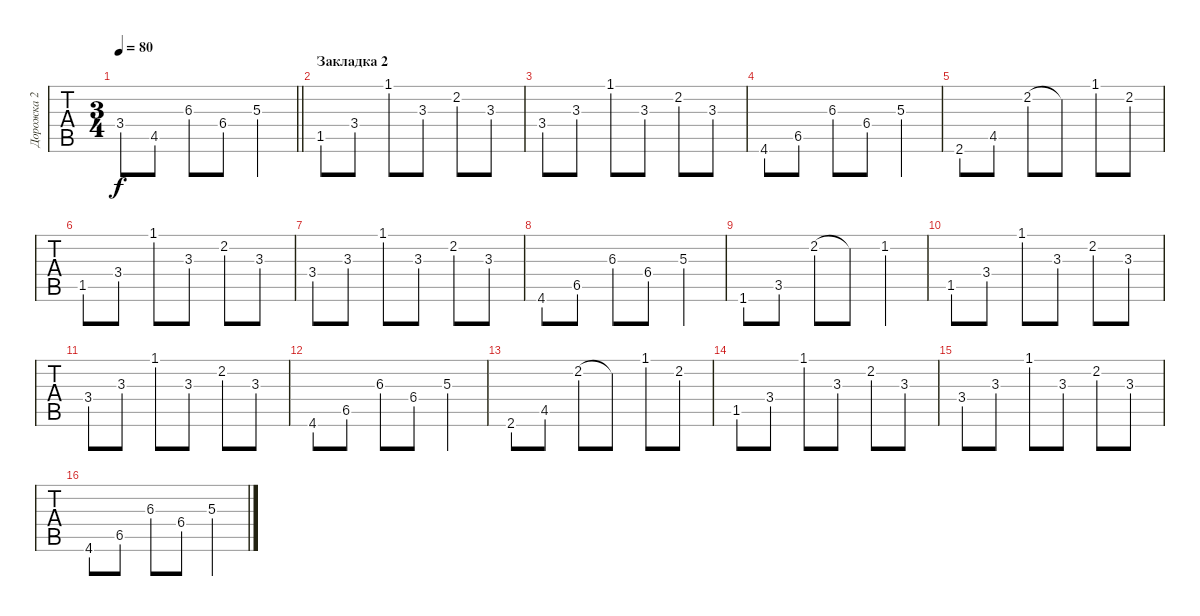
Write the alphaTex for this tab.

\track ("Дорожка 2" "Дорожка 2") {instrument electricguitarclean}
\staff {tabs}
\tuning (C4 G3 Eb3 Bb2 F2 C2) {hide}
\ts (3 4)
\tempo 80
\clef g2
\barLineRight lightlight
\ks f#minor
3.4.8{dy f} 4.5.8 6.3.8 6.4.8 5.3.4 |
\section ("" "Закладка 2")
1.5.8 3.4.8 1.1.8 3.3.8 2.2.8 3.3.8 |
3.4.8 3.3.8 1.1.8 3.3.8 2.2.8 3.3.8 |
4.6.8 6.5.8 6.3.8 6.4.8 5.3.4 |
2.6.8 4.5.8 2.2.8 2.2{t}.8 1.1.8 2.2.8 |
1.5.8 3.4.8 1.1.8 3.3.8 2.2.8 3.3.8 |
3.4.8 3.3.8 1.1.8 3.3.8 2.2.8 3.3.8 |
4.6.8 6.5.8 6.3.8 6.4.8 5.3.4 |
1.6.8 3.5.8 2.2.8 2.2{t}.8 1.2.4 |
1.5.8 3.4.8 1.1.8 3.3.8 2.2.8 3.3.8 |
3.4.8 3.3.8 1.1.8 3.3.8 2.2.8 3.3.8 |
4.6.8 6.5.8 6.3.8 6.4.8 5.3.4 |
2.6.8 4.5.8 2.2.8 2.2{t}.8 1.1.8 2.2.8 |
1.5.8 3.4.8 1.1.8 3.3.8 2.2.8 3.3.8 |
3.4.8 3.3.8 1.1.8 3.3.8 2.2.8 3.3.8 |
4.6.8 6.5.8 6.3.8 6.4.8 5.3.4
